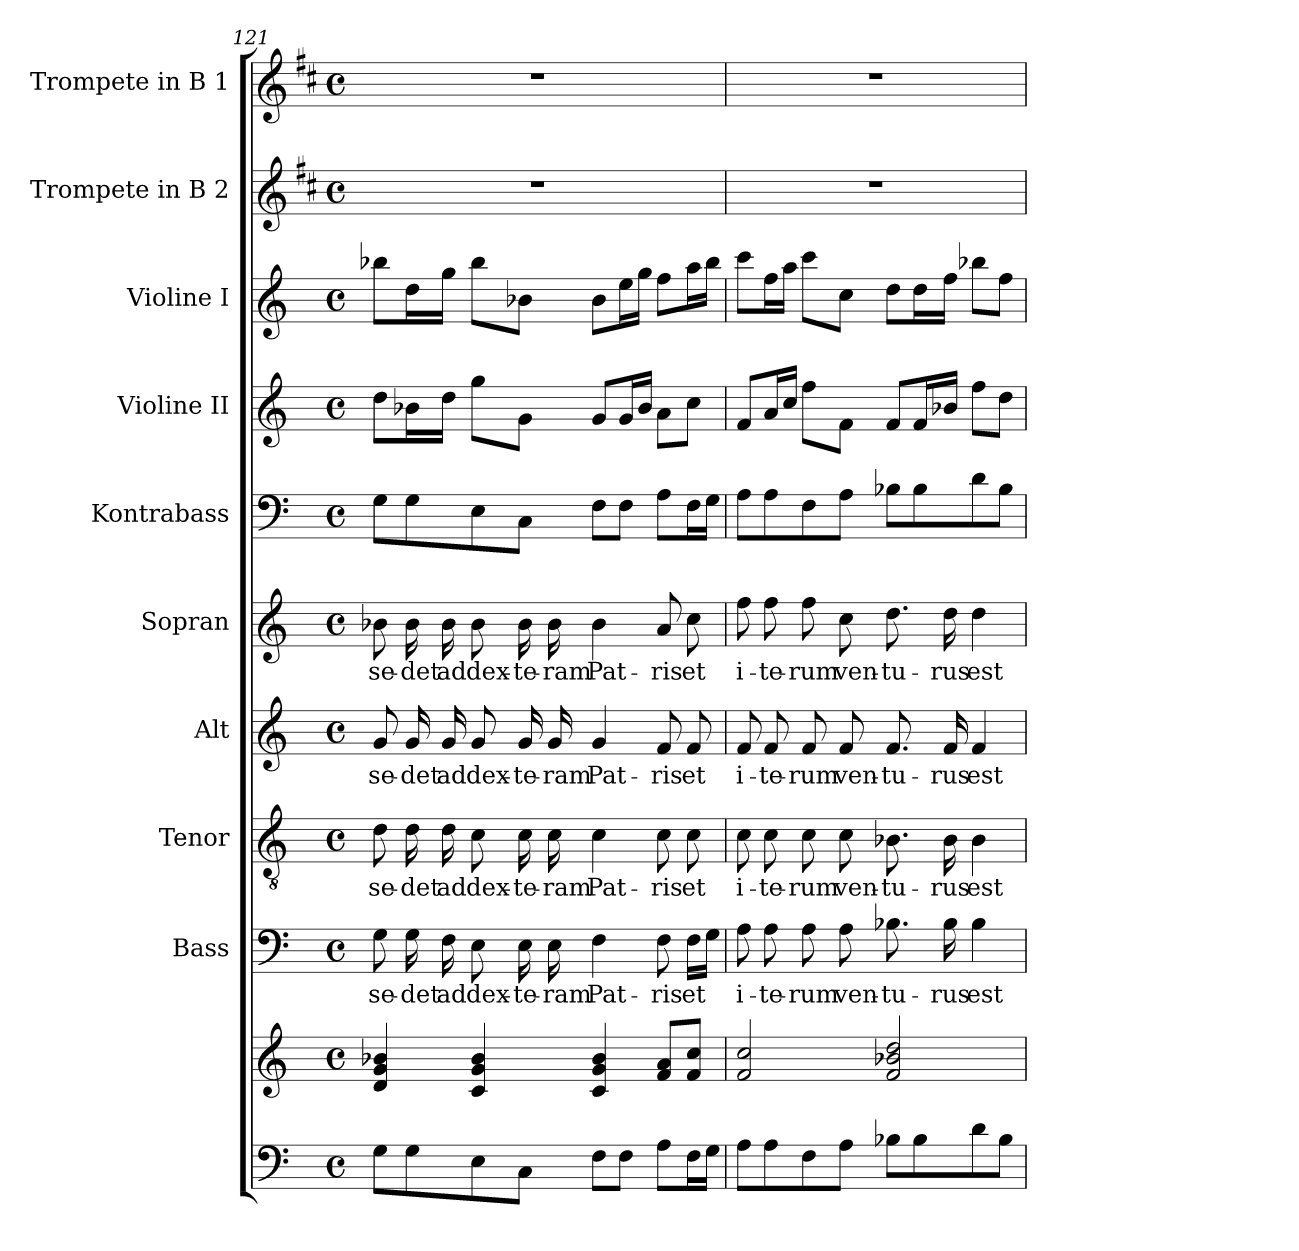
**kern	**kern	**kern	**text	**kern	**text	**kern	**text	**kern	**text	**kern	**kern	**kern	**kern	**kern
*part10	*part10	*part9	*part9	*part8	*part8	*part7	*part7	*part6	*part6	*part5	*part4	*part3	*part2	*part1
*staff11	*staff10	*staff9	*staff9	*staff8	*staff8	*staff7	*staff7	*staff6	*staff6	*staff5	*staff4	*staff3	*staff2	*staff1
*	*	*I"Bass	*	*I"Tenor	*	*I"Alt	*	*I"Sopran	*	*I"Kontrabass	*I"Violine II	*I"Violine I	*I"Trompete in B 2	*I"Trompete in B 1
*	*	*I'B.	*	*I'T.	*	*I'A.	*	*I'S.	*	*I'Kb.	*I'Vl. II	*I'Vl. I	*I'Tr. 2	*I'Tr. 1
!!LO:PB:g=z
*clefF4	*clefG2	*clefF4	*	*clefGv2	*	*clefG2	*	*clefG2	*	*clefF4	*clefG2	*clefG2	*clefG2	*clefG2
*	*	*	*	*	*	*	*	*	*	*ITrd7c12	*	*	*ITrd1c2	*ITrd1c2
*k[]	*k[]	*k[]	*	*k[]	*	*k[]	*	*k[]	*	*k[]	*k[]	*k[]	*k[]	*k[]
*C:	*C:	*C:	*	*C:	*	*C:	*	*C:	*	*C:	*C:	*C:	*C:	*C:
*M4/4	*M4/4	*M4/4	*	*M4/4	*	*M4/4	*	*M4/4	*	*M4/4	*M4/4	*M4/4	*M4/4	*M4/4
*met(c)	*met(c)	*met(c)	*	*met(c)	*	*met(c)	*	*met(c)	*	*met(c)	*met(c)	*met(c)	*met(c)	*met(c)
=121	=121	=121	=121	=121	=121	=121	=121	=121	=121	=121	=121	=121	=121	=121
!	!	!	!LO:LY:b	!	!LO:LY:b	!	!LO:LY:b	!	!LO:LY:b	!	!	!	!	!
8G\L	4d/ 4g/ 4b-X/	8G\	se-	8d\	se-	8g/	se-	8b-X\	se-	8GG\L	8dd\L	8bb-X\L	1r	1r
!	!	!	!LO:LY:b	!	!LO:LY:b	!	!LO:LY:b	!	!LO:LY:b	!	!	!	!	!
8G\	.	16G\	-det	16d\	-det	16g/	-det	16b-\	-det	8GG\	16b-X\L	16dd\L	.	.
!	!	!	!LO:LY:b	!	!LO:LY:b	!	!LO:LY:b	!	!LO:LY:b	!	!	!	!	!
.	.	16F\	ad	16d\	ad	16g/	ad	16b-\	ad	.	16dd\JJ	16gg\JJ	.	.
!	!	!	!LO:LY:b	!	!LO:LY:b	!	!LO:LY:b	!	!LO:LY:b	!	!	!	!	!
8E\	4c/ 4g/ 4b-/	8E\	dex-	8c\	dex-	8g/	dex-	8b-\	dex-	8EE\	8gg\L	8bb-\L	.	.
!	!	!	!LO:LY:b	!	!LO:LY:b	!	!LO:LY:b	!	!LO:LY:b	!	!	!	!	!
8C\J	.	16E\	-te-	16c\	-te-	16g/	-te-	16b-\	-te-	8CC\J	8g\J	8b-X\J	.	.
!	!	!	!LO:LY:b	!	!LO:LY:b	!	!LO:LY:b	!	!LO:LY:b	!	!	!	!	!
.	.	16E\	-ram	16c\	-ram	16g/	-ram	16b-\	-ram	.	.	.	.	.
!	!	!	!LO:LY:b	!	!LO:LY:b	!	!LO:LY:b	!	!LO:LY:b	!	!	!	!	!
8F\L	4c/ 4g/ 4b-/	4F\	Pat-	4c\	Pat-	4g/	Pat-	4b-\	Pat-	8FF\L	8g/L	8b-\L	.	.
8F\J	.	.	.	.	.	.	.	.	.	8FF\J	16g/L	16ee\L	.	.
.	.	.	.	.	.	.	.	.	.	.	16b-/JJ	16gg\JJ	.	.
!	!	!	!LO:LY:b	!	!LO:LY:b	!	!LO:LY:b	!	!LO:LY:b	!	!	!	!	!
8A\L	8f/ 8a/L	8F\	-ris	8c\	-ris	8f/	-ris	8a/	-ris	8AA\L	8a\L	8ff\L	.	.
!	!	!	!LO:LY:b	!	!LO:LY:b	!	!LO:LY:b	!	!LO:LY:b	!	!	!	!	!
16F\L	8f/ 8cc/J	16F\LL	et	8c\	et	8f/	et	8cc\	et	16FF\L	8cc\J	16aa\L	.	.
16G\JJ	.	16G\JJ	.	.	.	.	.	.	.	16GG\JJ	.	16bb-\JJ	.	.
=122	=122	=122	=122	=122	=122	=122	=122	=122	=122	=122	=122	=122	=122	=122
!	!	!	!LO:LY:b	!	!LO:LY:b	!	!LO:LY:b	!	!LO:LY:b	!	!	!	!	!
8A\L	2f/ 2cc/	8A\	i-	8c\	i-	8f/	i-	8ff\	i-	8AA\L	8f/L	8ccc\L	1r	1r
!	!	!	!LO:LY:b	!	!LO:LY:b	!	!LO:LY:b	!	!LO:LY:b	!	!	!	!	!
8A\	.	8A\	-te-	8c\	-te-	8f/	-te-	8ff\	-te-	8AA\	16a/L	16ff\L	.	.
.	.	.	.	.	.	.	.	.	.	.	16cc/JJ	16aa\JJ	.	.
!	!	!	!LO:LY:b	!	!LO:LY:b	!	!LO:LY:b	!	!LO:LY:b	!	!	!	!	!
8F\	.	8A\	-rum	8c\	-rum	8f/	-rum	8ff\	-rum	8FF\	8ff\L	8ccc\L	.	.
!	!	!	!LO:LY:b	!	!LO:LY:b	!	!LO:LY:b	!	!LO:LY:b	!	!	!	!	!
8A\J	.	8A\	ven-	8c\	ven-	8f/	ven-	8cc\	ven-	8AA\J	8f\J	8cc\J	.	.
!	!	!	!LO:LY:b	!	!LO:LY:b	!	!LO:LY:b	!	!LO:LY:b	!	!	!	!	!
8B-X\L	2f/ 2b-X/ 2dd/	8.B-X\	-tu-	8.B-X\	-tu-	8.f/	-tu-	8.dd\	-tu-	8BB-X\L	8f/L	8dd\L	.	.
8B-\	.	.	.	.	.	.	.	.	.	8BB-\	16f/L	16dd\L	.	.
!	!	!	!LO:LY:b	!	!LO:LY:b	!	!LO:LY:b	!	!LO:LY:b	!	!	!	!	!
.	.	16B-\	-rus	16B-\	-rus	16f/	-rus	16dd\	-rus	.	16b-X/JJ	16ff\JJ	.	.
!	!	!	!LO:LY:b	!	!LO:LY:b	!	!LO:LY:b	!	!LO:LY:b	!	!	!	!	!
8d\	.	4B-\	est	4B-\	est	4f/	est	4dd\	est	8D\	8ff\L	8bb-X\L	.	.
8B-\J	.	.	.	.	.	.	.	.	.	8BB-\J	8dd\J	8ff\J	.	.
=	=	=	=	=	=	=	=	=	=	=	=	=	=	=
*-	*-	*-	*-	*-	*-	*-	*-	*-	*-	*-	*-	*-	*-	*-
